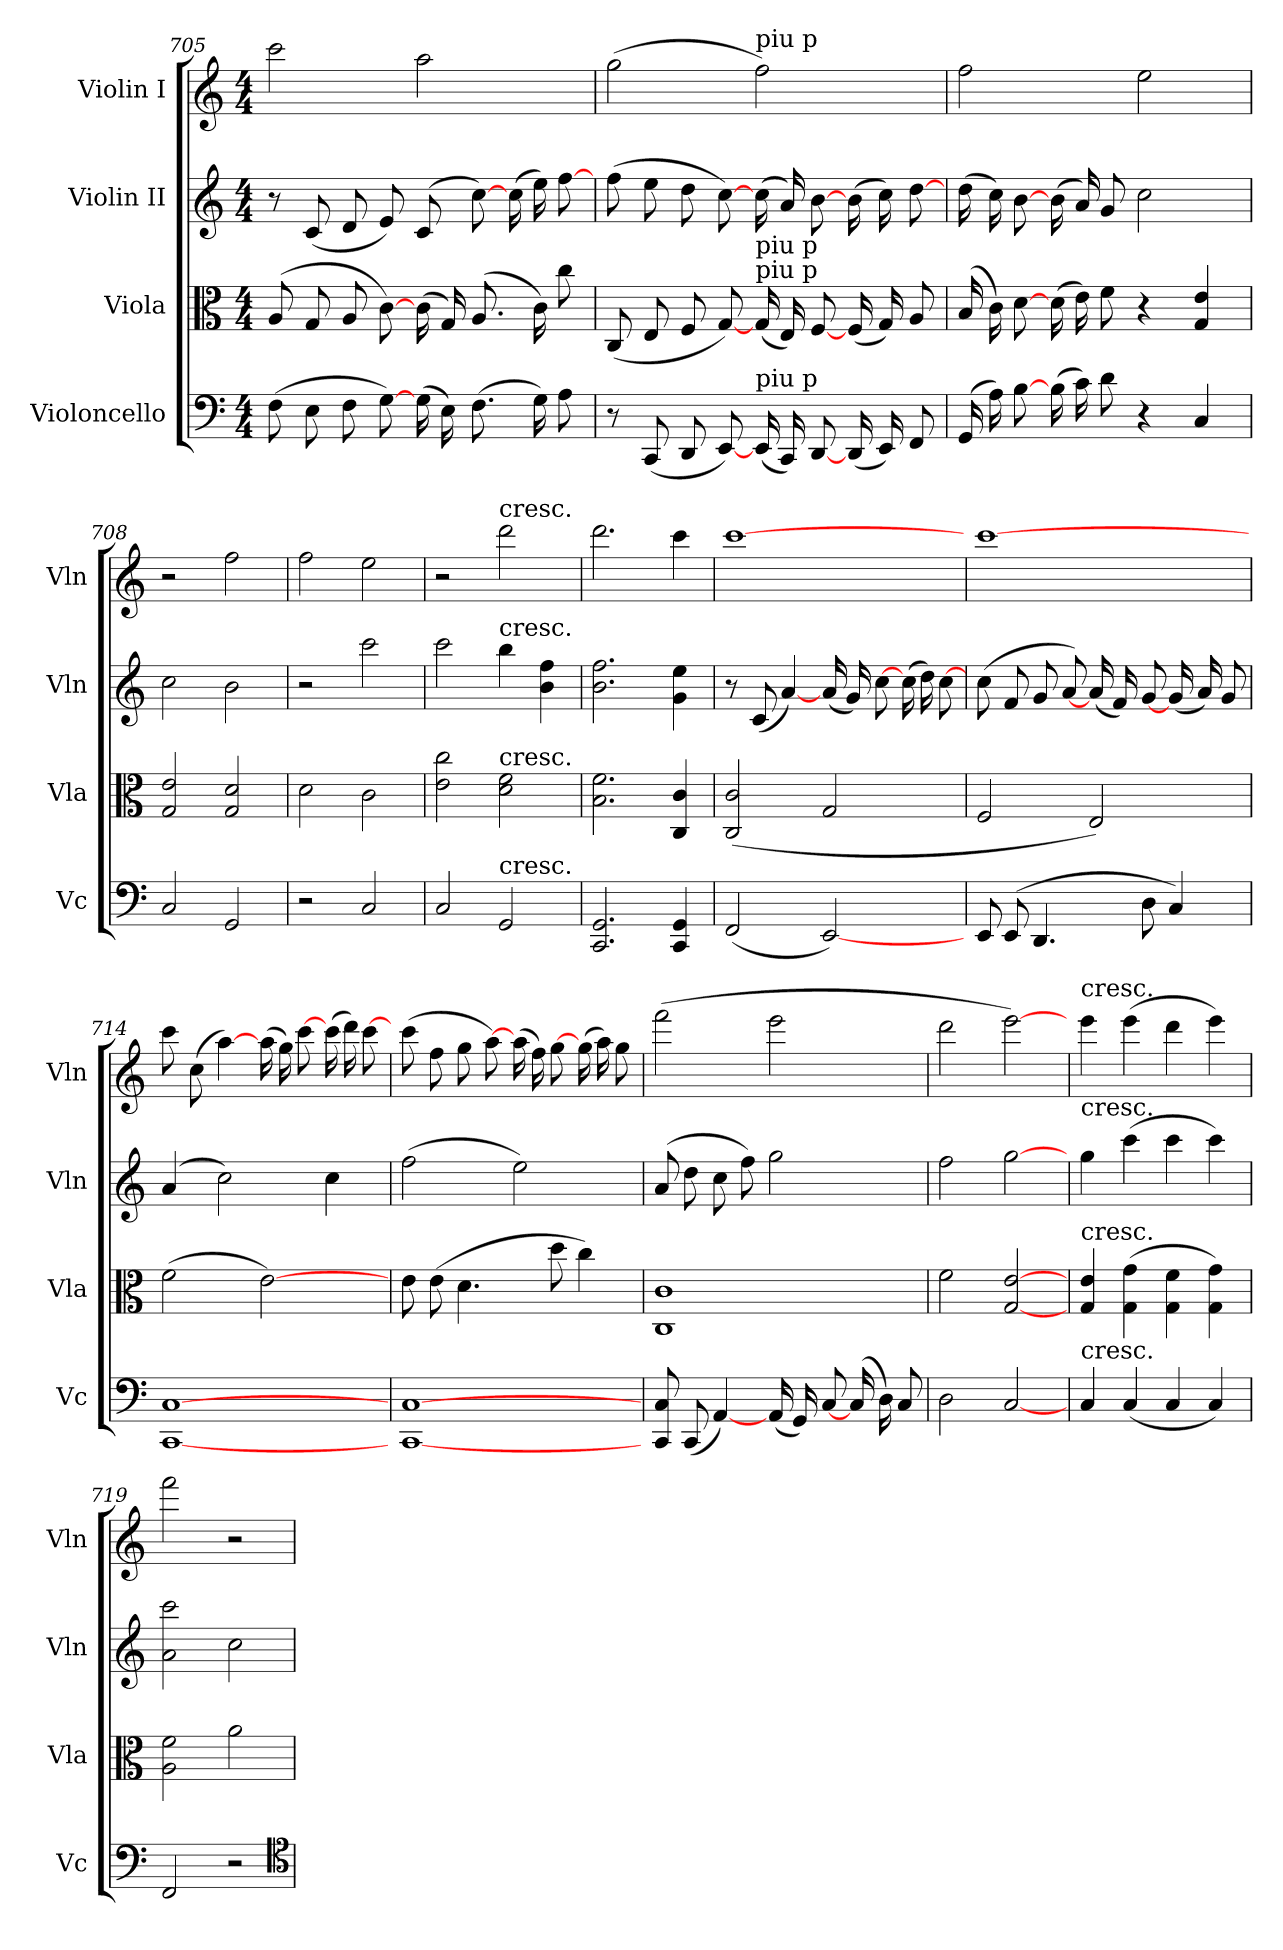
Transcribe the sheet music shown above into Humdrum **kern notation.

**kern	**kern	**kern	**kern
*part4	*part3	*part2	*part1
*staff4	*staff3	*staff2	*staff1
*I"Violoncello	*I"Viola	*I"Violin II	*I"Violin I
*I'Vc	*I'Vla	*I'Vln	*I'Vln
*clefF4	*clefC3	*clefG2	*clefG2
*k[]	*k[]	*k[]	*k[]
*C:	*C:	*C:	*C:
*M4/4	*M4/4	*M4/4	*M4/4
=705	=705	=705	=705
(8F	(8A	8r	2ccc
8E	8G	(8c	.
8F	8A	8d	.
[8G)	[8c)	8e)	.
(16G	(16c	(8c	2aa
16E)	16G)	.	.
(8.F	(8.A	[8cc)	.
.	.	(16cc	.
16G)	16c)	16ee)	.
8A	8cc	[8ff	.
=706	=706	=706	=706
8r	(8C	(8ff	(2gg
(8CC	8E	8ee	.
8DD	8F	8dd	.
[8EE)	[8G)	[8cc)	.
!	!	!	!LO:TX:a:t=piu p
!	!LO:TX:a:t=piu p	!	!
!	!LO:TX:a:t=piu p	!	!
!LO:TX:a:t=piu p	!	!	!
(16EE	(16G	(16cc	2ff)
16CC)	16E)	16a)	.
[8DD	[8F	[8b	.
(16DD	(16F	(16b	.
16EE)	16G)	16cc)	.
8FF	8A	[8dd	.
=707	=707	=707	=707
(16GG	(16B	(16dd	2ff
16A)	16c)	16cc)	.
[8B	[8d	[8b	.
(16B	(16d	(16b	.
16c)	16e)	16a)	.
8d	8f	8g	.
4r	4r	2cc	2ee
4C	4G 4e	.	.
=708	=708	=708	=708
2C	2G 2e	2cc	2r
2GG	2G 2d	2b	2ff
=709	=709	=709	=709
2r	2d	2r	2ff
2C	2c	2ccc	2ee
=710	=710	=710	=710
2C	2e 2cc	2ccc	2r
!	!	!	!LO:TX:a:t=cresc.
!	!	!LO:TX:a:t=cresc.	!
!	!LO:TX:a:t=cresc.	!	!
!LO:TX:a:t=cresc.	!	!	!
2GG	2d 2f	4bb	2ddd
.	.	4b 4ff	.
=711	=711	=711	=711
2.CC 2.GG	2.B 2.f	2.b 2.ff	2.ddd
4CC 4GG	4C 4c	4g 4ee	4ccc
=712	=712	=712	=712
(2FF	(2C 2c	8r	[1ccc
.	.	(8c	.
.	.	[4a)	.
[2EE)	2G	(16a	.
.	.	16g)	.
.	.	[8cc	.
.	.	(16cc	.
.	.	16dd)	.
.	.	[8cc	.
=713	=713	=713	=713
8EE	2F	(8cc	[1ccc
(8EE	.	8f	.
4.DD	.	8g	.
.	.	[8a)	.
.	2E)	(16a	.
.	.	16f)	.
8D	.	[8g	.
4C)	.	(16g	.
.	.	16a)	.
.	.	8g	.
=714	=714	=714	=714
[1CC [1C	(2f	(4a	8ccc
.	.	.	(8cc
.	.	2cc)	[4aa)
.	[2e)	.	(16aa
.	.	.	16gg)
.	.	.	[8ccc
.	.	4cc	(16ccc
.	.	.	16ddd)
.	.	.	[8ccc
=715	=715	=715	=715
[1CC [1C	8e	(2ff	(8ccc
.	(8e	.	8ff
.	4.d	.	8gg
.	.	.	[8aa)
.	.	2ee)	(16aa
.	.	.	16ff)
.	8dd	.	[8gg
.	4cc)	.	(16gg
.	.	.	16aa)
.	.	.	8gg
=716	=716	=716	=716
8CC 8C	1C 1c	(8a	(2fff
(8CC	.	8dd	.
[4AA)	.	8cc	.
.	.	8ff)	.
(16AA	.	2gg	2eee
16GG)	.	.	.
[8C	.	.	.
(16C	.	.	.
16D)	.	.	.
8C	.	.	.
=717	=717	=717	=717
2D	2f	2ff	2ddd
[2C	[2G [2e	[2gg	[2eee)
=718	=718	=718	=718
!	!	!	!LO:TX:a:t=cresc.
!	!	!LO:TX:a:t=cresc.	!
!	!LO:TX:a:t=cresc.	!	!
!LO:TX:a:t=cresc.	!	!	!
4C	4G 4e	4gg	4eee
(4C	(4G 4g	(4ccc	(4eee
4C	4G 4f	4ccc	4ddd
4C)	4G 4g)	4ccc)	4eee)
=719	=719	=719	=719
2FF	2A 2f	2a 2ccc	2fff
2r	2a	2cc	2r
*clefC4	*	*	*
=	=	=	=
*-	*-	*-	*-
